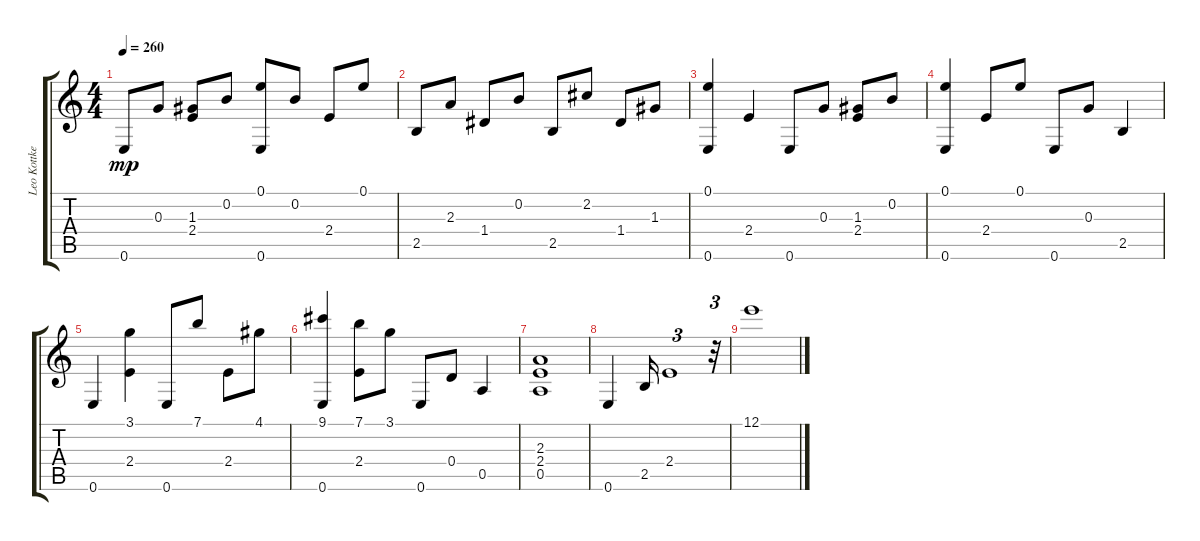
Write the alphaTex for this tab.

\track ("Leo Kottke" "Leo Kottke") {instrument acousticguitarsteel}
\staff {score tabs}
\tuning (E4 B3 G3 D3 A2 E2) {hide}
\ts (4 4)
\tempo 260
\clef g2
\ks c
0.6.8{dy mp} 0.3.8 (1.3 2.4).8 0.2.8 (0.1 0.6).8 0.2.8 2.4.8 0.1.8 |
2.5.8 2.3.8 1.4.8 0.2.8 2.5.8 2.2.8 1.4.8 1.3.8 |
(0.1 0.6).4 2.4.4 0.6.8 0.3.8 (1.3 2.4).8 0.2.8 |
(0.1 0.6).4 2.4.8 0.1.8 0.6.8 0.3.8 2.5.4 |
0.6.4 (3.1 2.4).4 0.6.8 7.1.8 2.4.8 4.1.8 |
(9.1 0.6).4 (7.1 2.4).8 3.1.8 0.6.8 0.4.8 0.5.4 |
(2.3 2.4 0.5).1 |
0.6.4 2.5.16 2.4.1{tu (3 2)} r.32{tu (3 2)} |
12.1.1
